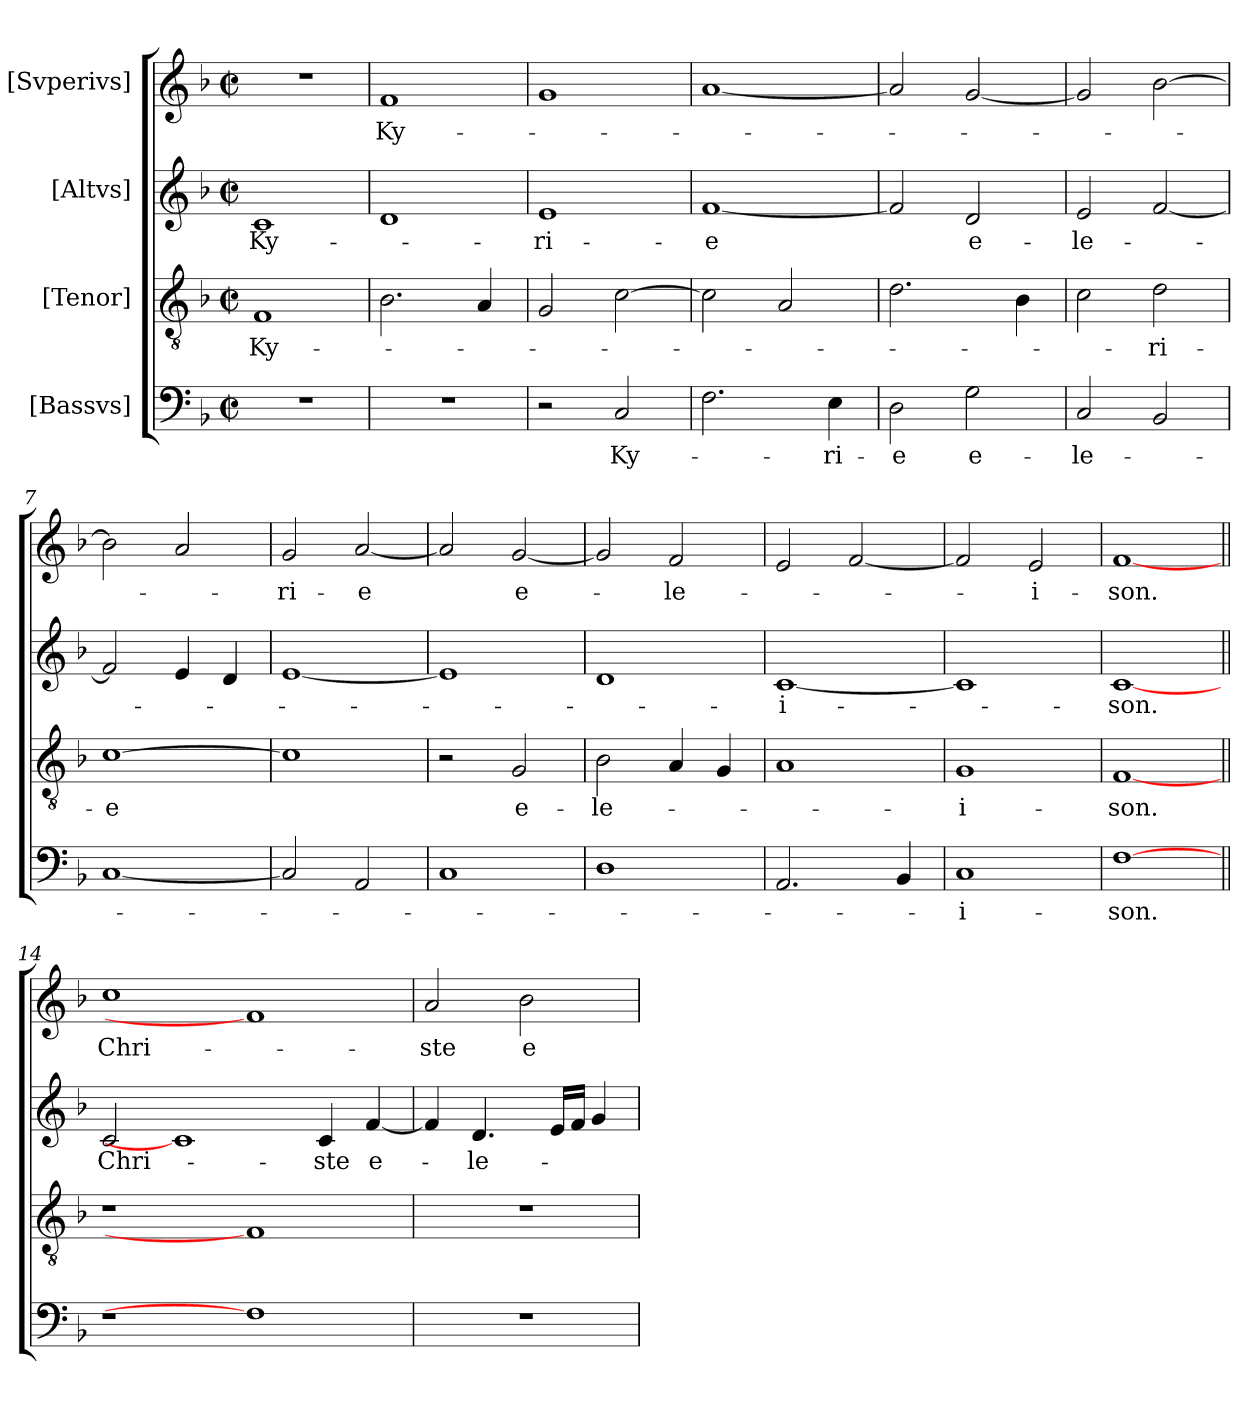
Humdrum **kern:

**kern	**text	**kern	**text	**kern	**text	**kern	**text
*part4	*part4	*part3	*part3	*part2	*part2	*part1	*part1
*staff4	*staff4	*staff3	*staff3	*staff2	*staff2	*staff1	*staff1
*I"[Bassvs]	*	*I"[Tenor]	*	*I"[Altvs]	*	*I"[Svperivs]	*
*clefF4	*	*clefGv2	*	*clefG2	*	*clefG2	*
*k[b-]	*	*k[b-]	*	*k[b-]	*	*k[b-]	*
*F:	*	*F:	*	*F:	*	*F:	*
*M2/2	*	*M2/2	*	*M2/2	*	*M2/2	*
*met(c|)	*	*met(c|)	*	*met(c|)	*	*met(c|)	*
=1	=1	=1	=1	=1	=1	=1	=1
!	!	!	!LO:LY:b	!	!LO:LY:b	!	!
1r	.	1F	Ky-	1c	Ky-	1r	.
=2	=2	=2	=2	=2	=2	=2	=2
!	!	!	!	!	!	!	!LO:LY:b
1r	.	2.B-\	.	1d	.	1f	Ky-
.	.	4A/	.	.	.	.	.
=3	=3	=3	=3	=3	=3	=3	=3
!	!	!	!	!	!LO:LY:b	!	!
2r	.	2G/	.	1e	-ri-	1g	.
!	!LO:LY:b	!	!	!	!	!	!
2C/	Ky-	[>2c\	.	.	.	.	.
=4	=4	=4	=4	=4	=4	=4	=4
!	!	!	!	!	!LO:LY:b	!	!
2.F\	.	2c\]	.	[<1f	-e	[<1a	.
.	.	2A/	.	.	.	.	.
!	!LO:LY:b	!	!	!	!	!	!
4E\	-ri-	.	.	.	.	.	.
=5	=5	=5	=5	=5	=5	=5	=5
!	!LO:LY:b	!	!	!	!	!	!
2D\	-e	2.d\	.	2f/]	.	2a/]	.
!	!LO:LY:b	!	!	!	!LO:LY:b	!	!
2G\	e-	.	.	2d/	e-	[<2g/	.
.	.	4B-\	.	.	.	.	.
=6	=6	=6	=6	=6	=6	=6	=6
!	!LO:LY:b	!	!	!	!LO:LY:b	!	!
2C/	-le-	2c\	.	2e/	-le-	2g/]	.
!	!	!	!LO:LY:b	!	!	!	!
2BB-/	.	2d\	-ri-	[<2f/	.	[<2b-\	.
!!LO:LB:g=z
=7	=7	=7	=7	=7	=7	=7	=7
!	!	!	!LO:LY:b	!	!	!	!
[<1C	.	[>1c	-e	2f/]	.	2b-\]	.
.	.	.	.	4e/	.	2a/	.
.	.	.	.	4d/	.	.	.
=8	=8	=8	=8	=8	=8	=8	=8
!	!	!	!	!	!	!	!LO:LY:b
2C/]	.	1c]	.	[<1e	.	2g/	-ri-
!	!	!	!	!	!	!	!LO:LY:b
2AA/	.	.	.	.	.	[<2a/	-e
=9	=9	=9	=9	=9	=9	=9	=9
1C	.	2r	.	1e]	.	2a/]	.
!	!	!	!LO:LY:b	!	!	!	!LO:LY:b
.	.	2G/	e-	.	.	[<2g/	e-
=10	=10	=10	=10	=10	=10	=10	=10
!	!	!	!LO:LY:b	!	!	!	!
1D	.	2B-\	-le-	1d	.	2g/]	.
!	!	!	!	!	!	!	!LO:LY:b
.	.	4A/	.	.	.	2f/	-le-
.	.	4G/	.	.	.	.	.
=11	=11	=11	=11	=11	=11	=11	=11
!	!	!	!	!	!LO:LY:b	!	!
2.AA/	.	1A	.	[<1c	-i-	2e/	.
.	.	.	.	.	.	[<2f/	.
4BB-/	.	.	.	.	.	.	.
=12	=12	=12	=12	=12	=12	=12	=12
!	!LO:LY:b	!	!LO:LY:b	!	!	!	!
1C	-i-	1G	-i-	1c]	.	2f/]	.
!	!	!	!	!	!	!	!LO:LY:b
.	.	.	.	.	.	2e/	-i-
=13	=13	=13	=13	=13	=13	=13	=13
!	!LO:LY:b	!	!LO:LY:b	!	!LO:LY:b	!	!LO:LY:b
[1F	-son.	[1F	-son.	[1c	-son.	[1f	-son.
!!LO:PB:g=z
=14||	=14||	=14||	=14||	=14||	=14||	=14||	=14||
!	!	!	!	!	!LO:LY:b	!	!LO:LY:b
1r	.	1r	.	2c/	Chri-	1cc	Chri-
.	.	.	.	1c]	.	.	.
1F]	.	1F]	.	.	.	1f]	.
!	!	!	!	!	!LO:LY:b	!	!
.	.	.	.	4c/	-ste	.	.
!	!	!	!	!	!LO:LY:b	!	!
.	.	.	.	[<4f/	e-	.	.
=15	=15	=15	=15	=15	=15	=15	=15
!	!	!	!	!	!	!	!LO:LY:b
1r	.	1r	.	4f/]	.	2a/	-ste
!	!	!	!	!	!LO:LY:b	!	!
.	.	.	.	4.d/	-le-	.	.
!	!	!	!	!	!	!	!LO:LY:b
.	.	.	.	.	.	2b-\	e-
.	.	.	.	16e/LL	.	.	.
.	.	.	.	16f/JJ	.	.	.
.	.	.	.	4g/	.	.	.
=	=	=	=	=	=	=	=
*-	*-	*-	*-	*-	*-	*-	*-
